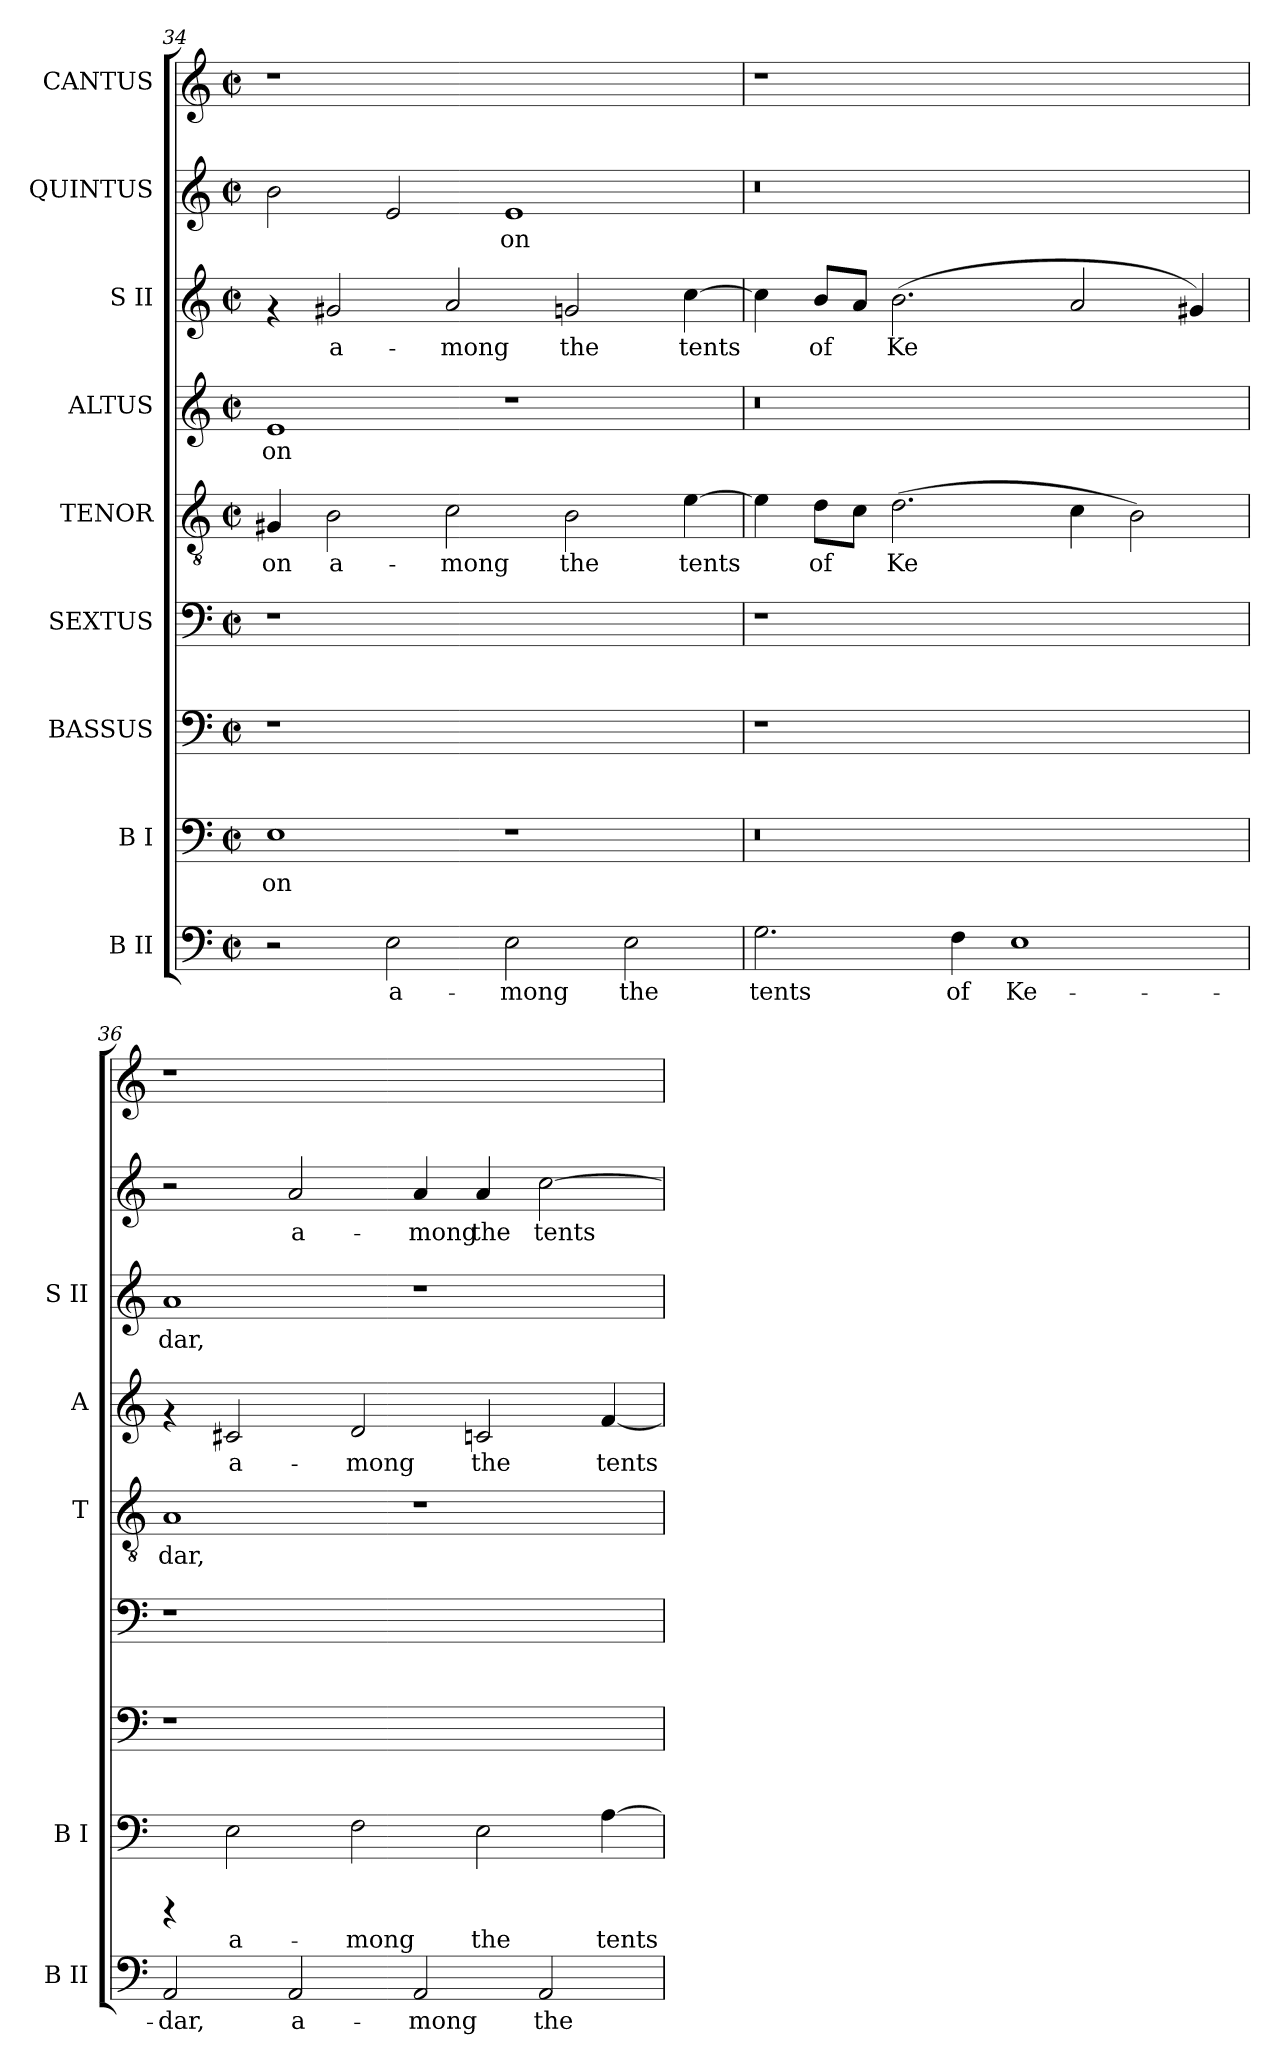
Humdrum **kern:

**kern	**text	**kern	**text	**kern	**kern	**kern	**text	**kern	**text	**kern	**text	**kern	**text	**kern
*part9	*part9	*part8	*part8	*part7	*part6	*part5	*part5	*part4	*part4	*part3	*part3	*part2	*part2	*part1
*staff9	*staff9	*staff8	*staff8	*staff7	*staff6	*staff5	*staff5	*staff4	*staff4	*staff3	*staff3	*staff2	*staff2	*staff1
*I"B II	*	*I"B I	*	*I"BASSUS	*I"SEXTUS	*I"TENOR	*	*I"ALTUS	*	*I"S II	*	*I"QUINTUS	*	*I"CANTUS
*I'B II	*	*I'B I	*	*	*	*I'T	*	*I'A	*	*I'S II	*	*	*	*
*clefF4	*	*clefF4	*	*clefF4	*clefF4	*clefGv2	*	*clefG2	*	*clefG2	*	*clefG2	*	*clefG2
*k[]	*	*k[]	*	*k[]	*k[]	*k[]	*	*k[]	*	*k[]	*	*k[]	*	*k[]
*C:	*	*C:	*	*C:	*C:	*C:	*	*C:	*	*C:	*	*C:	*	*C:
*M2/2	*	*M2/2	*	*M2/2	*M2/2	*M2/2	*	*M2/2	*	*M2/2	*	*M2/2	*	*M2/2
*met(c|)	*	*met(c|)	*	*met(c|)	*met(c|)	*met(c|)	*	*met(c|)	*	*met(c|)	*	*met(c|)	*	*met(c|)
=34	=34	=34	=34	=34	=34	=34	=34	=34	=34	=34	=34	=34	=34	=34
!	!	!	!LO:LY:b	!	!	!	!LO:LY:b:cj	!	!LO:LY:b:rj	!	!	!	!LO:LY:b:rj	!
2r	.	1E	-on	1r	1r	4G#X/	-on	1e	-on	4rf	.	2b\	--	1r
!	!	!	!	!	!	!	!LO:LY:b:cj	!	!	!	!LO:LY:b:cj	!	!	!
.	.	.	.	.	.	2B\	a-	.	.	2g#X/	a-	.	.	.
!	!LO:LY:b:cj	!	!	!	!	!	!	!	!	!	!	!	!LO:LY:b:rj	!
2E\	a-	.	.	.	.	.	.	.	.	.	.	2e/	--	.
!	!	!	!	!	!	!	!LO:LY:b:cj	!	!	!	!LO:LY:b:cj	!	!	!
.	.	.	.	.	.	2c\	-mong	.	.	2a/	-mong	.	.	.
!	!LO:LY:b:cj	!	!	!	!	!	!	!	!	!	!	!	!LO:LY:b:rj	!
2E\	-mong	1r	.	1ryy	1ryy	.	.	1r	.	.	.	1e	-on	1ryy
!	!	!	!	!	!	!	!LO:LY:b:cj	!	!	!	!LO:LY:b:cj	!	!	!
.	.	.	.	.	.	2B\	the	.	.	2gn/	the	.	.	.
!	!LO:LY:b:cj	!	!	!	!	!	!	!	!	!	!	!	!	!
2E\	the	.	.	.	.	.	.	.	.	.	.	.	.	.
!	!	!	!	!	!	!	!LO:LY:b:cj	!	!	!	!LO:LY:b:cj	!	!	!
.	.	.	.	.	.	[>4e\	tents	.	.	[>4cc\	tents	.	.	.
=35	=35	=35	=35	=35	=35	=35	=35	=35	=35	=35	=35	=35	=35	=35
!	!LO:LY:b:cj	!	!	!	!	!	!LO:LY:b:cj	!	!	!	!LO:LY:b:cj	!	!	!
2.G\	tents	0r	.	1r	1r	4e\]	.	0r	.	4cc\]	.	0r	.	1r
!	!	!	!	!	!	!	!LO:LY:b:cj	!	!	!	!LO:LY:b:cj	!	!	!
.	.	.	.	.	.	8d\L	of	.	.	8b/L	of	.	.	.
!	!	!	!	!	!	!	!LO:LY:b:cj	!	!	!	!LO:LY:b:cj	!	!	!
.	.	.	.	.	.	8c\J	.	.	.	8a/J	.	.	.	.
!	!	!	!	!	!	!	!LO:LY:b:cj	!	!	!	!LO:LY:b:cj	!	!	!
.	.	.	.	.	.	(>2.d\	Ke-	.	.	(>2.b\	Ke-	.	.	.
!	!LO:LY:b:cj	!	!	!	!	!	!	!	!	!	!	!	!	!
4F\	of	.	.	.	.	.	.	.	.	.	.	.	.	.
!	!LO:LY:b:cj	!	!	!	!	!	!	!	!	!	!	!	!	!
1E	Ke-	.	.	1ryy	1ryy	.	.	.	.	.	.	.	.	1ryy
!	!	!	!	!	!	!	!LO:LY:b:cj	!	!	!	!LO:LY:b:cj	!	!	!
.	.	.	.	.	.	4c\	--	.	.	2a/	--	.	.	.
!	!	!	!	!	!	!	!LO:LY:b:cj	!	!	!	!	!	!	!
.	.	.	.	.	.	2B\)	--	.	.	.	.	.	.	.
!	!	!	!	!	!	!	!	!	!	!	!LO:LY:b:cj	!	!	!
.	.	.	.	.	.	.	.	.	.	4g#X/)	--	.	.	.
!!LO:PB:g=z
=36	=36	=36	=36	=36	=36	=36	=36	=36	=36	=36	=36	=36	=36	=36
!	!LO:LY:b:cj	!	!	!	!	!	!LO:LY:b:cj	!	!	!	!LO:LY:b:cj	!	!	!
2AA/	-dar,	4rCCC	.	1r	1r	1A	-dar,	4rf	.	1a	-dar,	2r	.	1r
!	!	!	!LO:LY:b	!	!	!	!	!	!LO:LY:b:rj	!	!	!	!	!
.	.	2E\	a-	.	.	.	.	2c#X/	a-	.	.	.	.	.
!	!LO:LY:b:cj	!	!	!	!	!	!	!	!	!	!	!	!LO:LY:b:rj	!
2AA/	a-	.	.	.	.	.	.	.	.	.	.	2a/	a-	.
!	!	!	!LO:LY:b	!	!	!	!	!	!LO:LY:b:rj	!	!	!	!	!
.	.	2F\	-mong	.	.	.	.	2d/	-mong	.	.	.	.	.
!	!LO:LY:b:cj	!	!	!	!	!	!	!	!	!	!	!	!LO:LY:b:rj	!
2AA/	-mong	.	.	1ryy	1ryy	1r	.	.	.	1r	.	4a/	-mong	1ryy
!	!	!	!LO:LY:b	!	!	!	!	!	!LO:LY:b:rj	!	!	!	!LO:LY:b:rj	!
.	.	2E\	the	.	.	.	.	2cn/	the	.	.	4a/	the	.
!	!LO:LY:b:cj	!	!	!	!	!	!	!	!	!	!	!	!LO:LY:b:rj	!
2AA/	the	.	.	.	.	.	.	.	.	.	.	[>2cc\	tents	.
!	!	!	!LO:LY:b	!	!	!	!	!	!LO:LY:b:rj	!	!	!	!	!
.	.	[>4A\	tents	.	.	.	.	[<4f/	tents	.	.	.	.	.
=	=	=	=	=	=	=	=	=	=	=	=	=	=	=
*-	*-	*-	*-	*-	*-	*-	*-	*-	*-	*-	*-	*-	*-	*-
